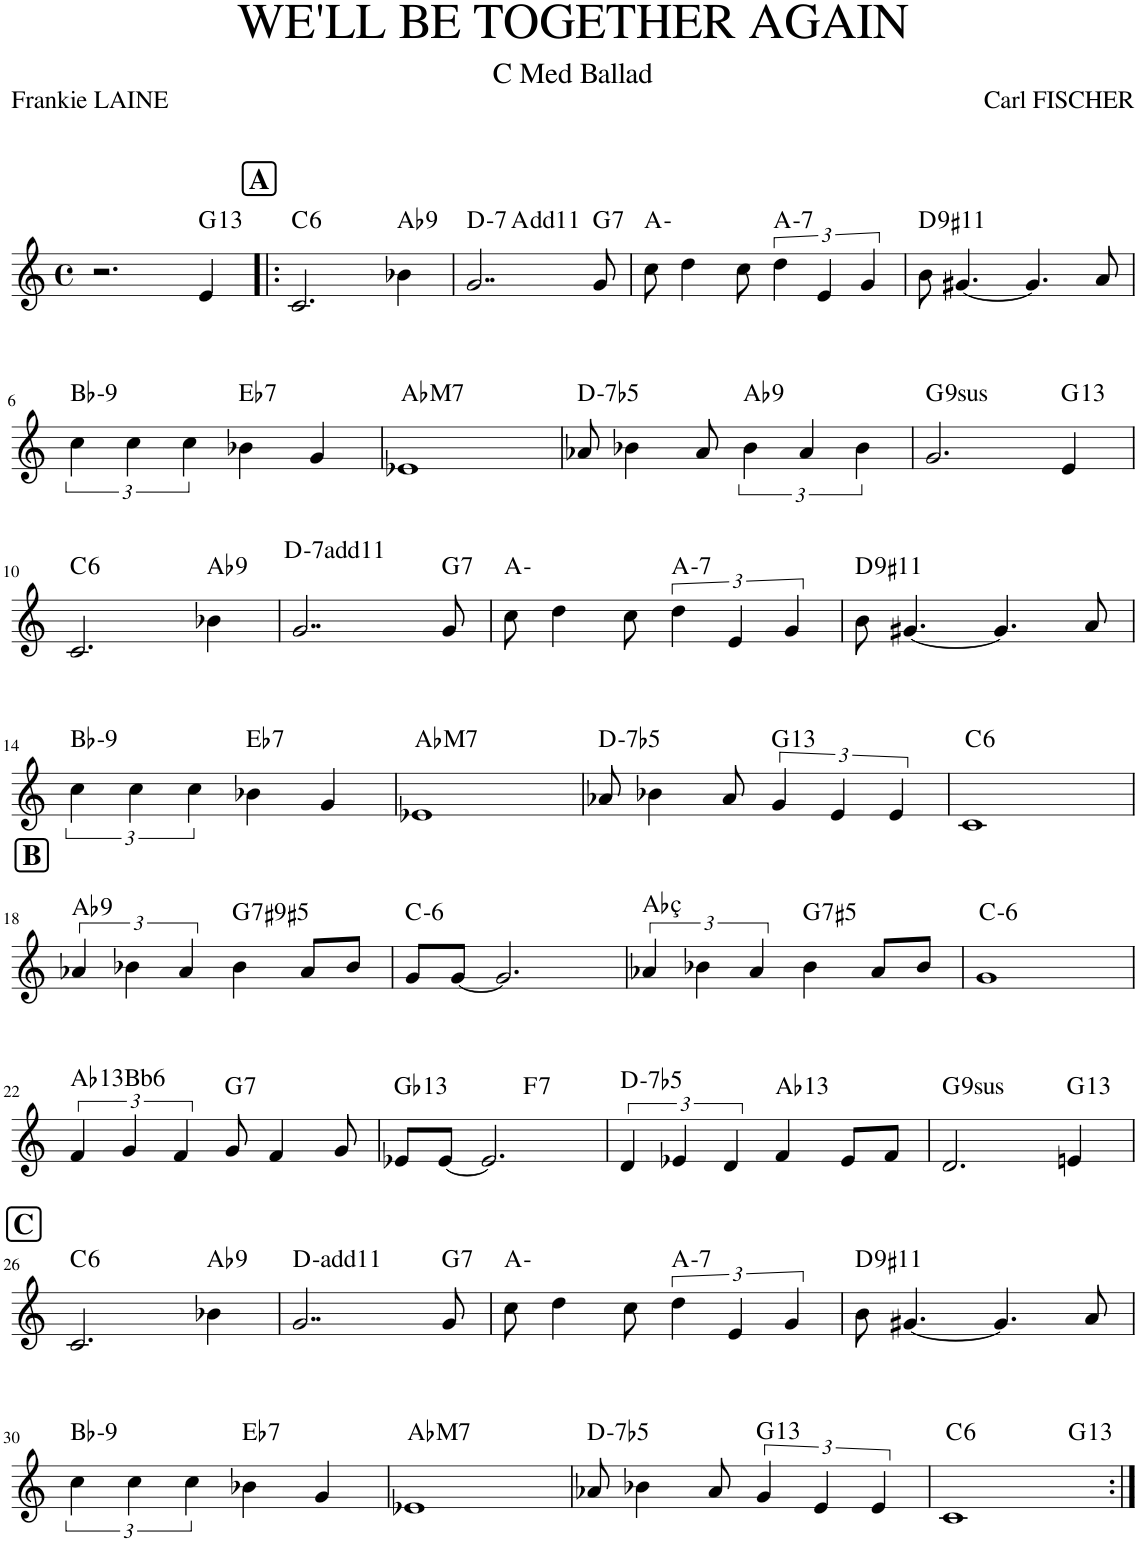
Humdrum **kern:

**kern	**harte
*part1	*part1
*staff1	*
*I"Piano	*
*I'Pno.	*
*clefG2	*
*k[]	*
*M4/4	*
*met(c)	*
!!LO:REH:place=s1:a:B:cj:fs=14:t=A:qo=3
=1	=1
2.r	.
!	!LO:H:kt=13
4e/	G:9(11,13)
=2!|:	=2!|:
!	!LO:H:kt=6
2.c/	C:maj6
!	!LO:H:kt=9
4b-X\	Ab:9
=3	=3
!	!LO:H:kt=7
*^	*
2..g/	4ryy	D:min7
!	!	!LO:H:kt=dd
.	2.ryy	.
!	!	!LO:H:kt=7
8g/	.	G:7
*v	*v	*
=4	=4
8cc\	A:min
4dd\	.
8cc\	.
!	!LO:H:kt=7
6dd\	A:min7
6e/	.
6g/	.
=5	=5
!	!LO:H:kt=9
8b\	D:9(#11)
[4.g#X/	.
4.g#/]	.
8a/	.
!!LO:LB:g=z
=6	=6
!	!LO:H:kt=9
6cc\	Bb:min9
6cc\	.
6cc\	.
!	!LO:H:kt=7
4b-X\	Eb:7
4g/	.
=7	=7
!	!LO:H:kt=M7
1e-X	Ab:maj7
=8	=8
!	!LO:H:kt=-7b5
8a-X/	D:hdim7
4b-X\	.
8a-/	.
!	!LO:H:kt=9
6b-\	Ab:9
6a-/	.
6b-\	.
=9	=9
!	!LO:H:kt=9sus
2.g/	G:sus4(7,9)
!	!LO:H:kt=13
4e/	G:9(11,13)
!!LO:LB:g=z
=10	=10
!	!LO:H:kt=6
2.c/	C:maj6
!	!LO:H:kt=9
4b-X\	Ab:9
=11	=11
!	!LO:H:kt=7
2..g/	D:min7(11)
!	!LO:H:kt=7
8g/	G:7
=12	=12
8cc\	A:min
4dd\	.
8cc\	.
!	!LO:H:kt=7
6dd\	A:min7
6e/	.
6g/	.
=13	=13
!	!LO:H:kt=9
8b\	D:9(#11)
[4.g#X/	.
4.g#/]	.
8a/	.
!!LO:LB:g=z
=14	=14
!	!LO:H:kt=9
6cc\	Bb:min9
6cc\	.
6cc\	.
!	!LO:H:kt=7
4b-X\	Eb:7
4g/	.
=15	=15
!	!LO:H:kt=M7
1e-X	Ab:maj7
=16	=16
!	!LO:H:kt=-7b5
8a-X/	D:hdim7
4b-X\	.
8a-/	.
!	!LO:H:kt=13
6g/	G:9(11,13)
6e/	.
6e/	.
=17	=17
!	!LO:H:kt=6
1c	C:maj6
!!LO:LB:g=z
!!LO:REH:place=s1:a:B:cj:fs=14:t=B
=18	=18
!	!LO:H:kt=9
6a-X/	Ab:9
6b-X\	.
6a-/	.
!	!LO:H:kt=7
4b-\	G:(3,#5,b7,#9)
8a-/L	.
8b-/J	.
=19	=19
!	!LO:H:kt=6
8g/L	C:min6
[8g/J	.
2.g/]	.
=20	=20
!	!LO:H:kt=ç
6a-X/	.
6b-X\	.
6a-/	.
!	!LO:H:kt=7
4b-\	G:(3,#5,b7)
8a-/L	.
8b-/J	.
=21	=21
!	!LO:H:kt=6
1g	C:min6
!!LO:LB:g=z
=22	=22
!	!LO:H:kt=13
6f/	Ab:9(11,13)
6g/	.
6f/	.
!	!LO:H:kt=7
8g/	G:7
4f/	.
8g/	.
=23	=23
!	!LO:H:kt=13
*^	*
8e-X/L	2ryy	Gb:9(11,13)
[8e-/J	.	.
2.e-/]	.	.
!	!	!LO:H:kt=7
.	2ryy	F:7
=24	=24	=24
!	!	!LO:H:kt=-7b5
*v	*v	*
6d/	D:hdim7
6e-X/	.
6d/	.
!	!LO:H:kt=13
4f/	Ab:9(11,13)
8e-/L	.
8f/J	.
=25	=25
!	!LO:H:kt=9sus
2.d/	G:sus4(7,9)
!	!LO:H:kt=13
4en/	G:9(11,13)
!!LO:LB:g=z
!!LO:REH:place=s1:a:B:cj:fs=14:t=C
=26	=26
!	!LO:H:kt=6
2.c/	C:maj6
!	!LO:H:kt=9
4b-X\	Ab:9
=27	=27
2..g/	D:min(11)
!	!LO:H:kt=7
8g/	G:7
=28	=28
8cc\	A:min
4dd\	.
8cc\	.
!	!LO:H:kt=7
6dd\	A:min7
6e/	.
6g/	.
=29	=29
!	!LO:H:kt=9
8b\	D:9(#11)
[4.g#X/	.
4.g#/]	.
8a/	.
!!LO:LB:g=z
=30	=30
!	!LO:H:kt=9
6cc\	Bb:min9
6cc\	.
6cc\	.
!	!LO:H:kt=7
4b-X\	Eb:7
4g/	.
=31	=31
!	!LO:H:kt=M7
1e-X	Ab:maj7
=32	=32
!	!LO:H:kt=-7b5
8a-X/	D:hdim7
4b-X\	.
8a-/	.
!	!LO:H:kt=13
6g/	G:9(11,13)
6e/	.
6e/	.
=33	=33
!	!LO:H:kt=6
*^	*
1c	2.ryy	C:maj6
!	!	!LO:H:kt=13
.	4ryy	G:9(11,13)
*v	*v	*
=:|!	=:|!
*-	*-
